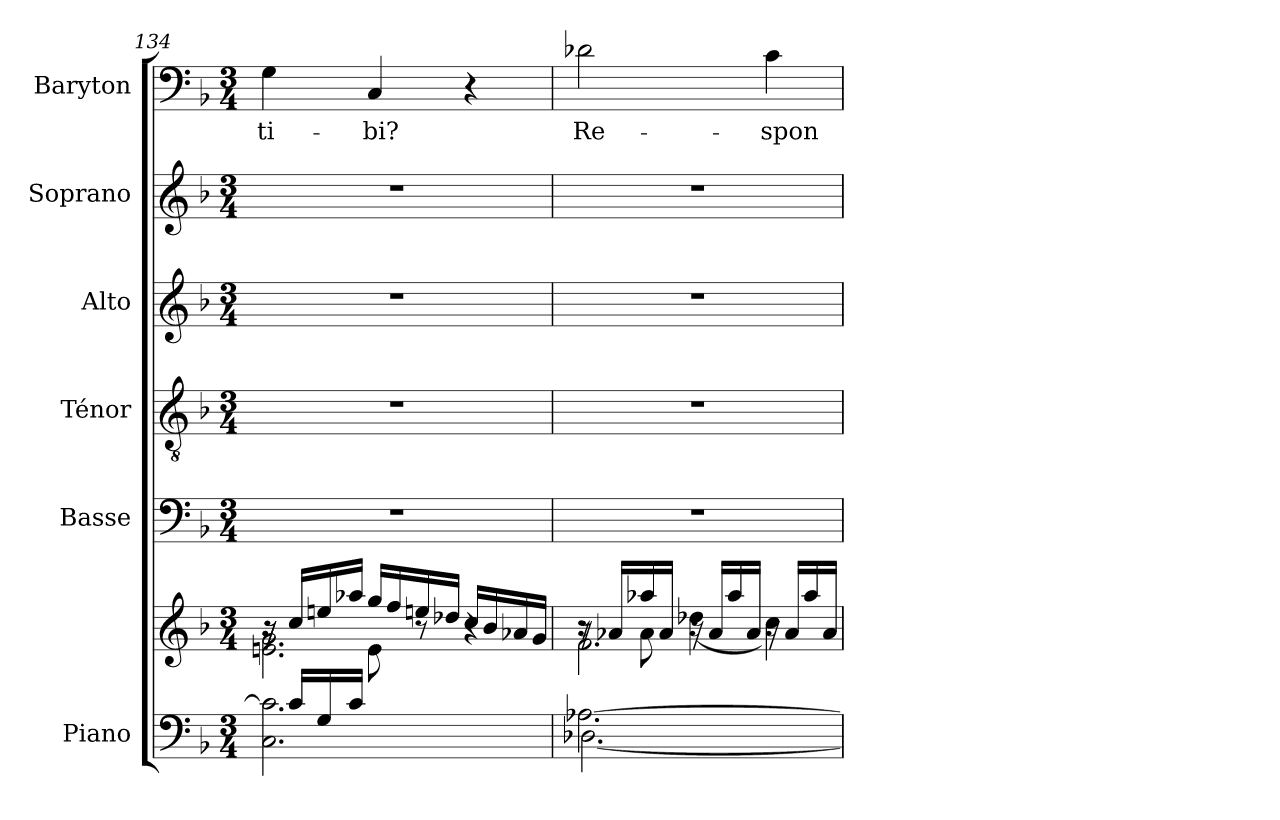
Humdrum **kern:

**kern	**kern	**kern	**kern	**kern	**kern	**kern	**text
*part6	*part6	*part5	*part4	*part3	*part2	*part1	*part1
*staff7	*staff6	*staff5	*staff4	*staff3	*staff2	*staff1	*staff1
*I"Piano	*	*I"Basse	*I"Ténor	*I"Alto	*I"Soprano	*I"Baryton	*
*I'Pno.	*	*I'B.	*I'T.	*I'Alt.	*I'So.	*I'Bar.	*
*clefF4	*clefG2	*clefF4	*clefGv2	*clefG2	*clefG2	*clefF4	*
*k[b-]	*k[b-]	*k[b-]	*k[b-]	*k[b-]	*k[b-]	*k[b-]	*
*M3/4	*M3/4	*M3/4	*M3/4	*M3/4	*M3/4	*M3/4	*
=134	=134	=134	=134	=134	=134	=134	=134
*^	*^	*	*	*	*	*	*
*	*	*	*^	*	*	*	*	*	*
!	!	!	!	!	!	!	!	!	!	!LO:LY:b
16ryy	2.C\ 2.c\]	16r	16r	2.en\ 2.g\	2.r	2.r	2.r	2.r	4G\	ti-
16c/LL	.	16cc/LL	8.ryy	.	.	.	.	.	.	.
16G/	.	16een/	.	.	.	.	.	.	.	.
(16c/JJ	.	16aa-X/JJ	.	.	.	.	.	.	.	.
!	!	!	!	!	!	!	!	!	!	!LO:LY:b
2ryy	.	16gg/LL	8e\)	.	.	.	.	.	4C/	-bi?
.	.	16ff/	.	.	.	.	.	.	.	.
.	.	16een/	8r	.	.	.	.	.	.	.
.	.	16dd-X/JJ	.	.	.	.	.	.	.	.
.	.	16cc/LL	4r	.	.	.	.	.	4r	.
.	.	16b-/	.	.	.	.	.	.	.	.
.	.	16a-X/	.	.	.	.	.	.	.	.
.	.	16g/JJ	.	.	.	.	.	.	.	.
=135	=135	=135	=135	=135	=135	=135	=135	=135	=135	=135
!	!	!	!	!	!	!	!	!	!	!LO:LY:b
[2.A-X\	[2.D-X\	16r	8r	2.f\	2.r	2.r	2.r	2.r	2d-X\	Re-
.	.	16a-X/LL	.	.	.	.	.	.	.	.
.	.	16aa-X/	8a-\	.	.	.	.	.	.	.
.	.	16a-/JJ	.	.	.	.	.	.	.	.
.	.	16r	(4dd-X\	.	.	.	.	.	.	.
.	.	16a-/LL	.	.	.	.	.	.	.	.
.	.	16aa-/	.	.	.	.	.	.	.	.
.	.	16a-/JJ	.	.	.	.	.	.	.	.
!	!	!	!	!	!	!	!	!	!	!LO:LY:b
.	.	16r	4cc\)	.	.	.	.	.	4c\	-spon-
.	.	16a-/LL	.	.	.	.	.	.	.	.
.	.	16aa-/	.	.	.	.	.	.	.	.
.	.	16a-/JJ	.	.	.	.	.	.	.	.
*v	*v	*	*	*	*	*	*	*	*	*
*	*v	*v	*v	*	*	*	*	*	*
=	=	=	=	=	=	=	=
*-	*-	*-	*-	*-	*-	*-	*-
